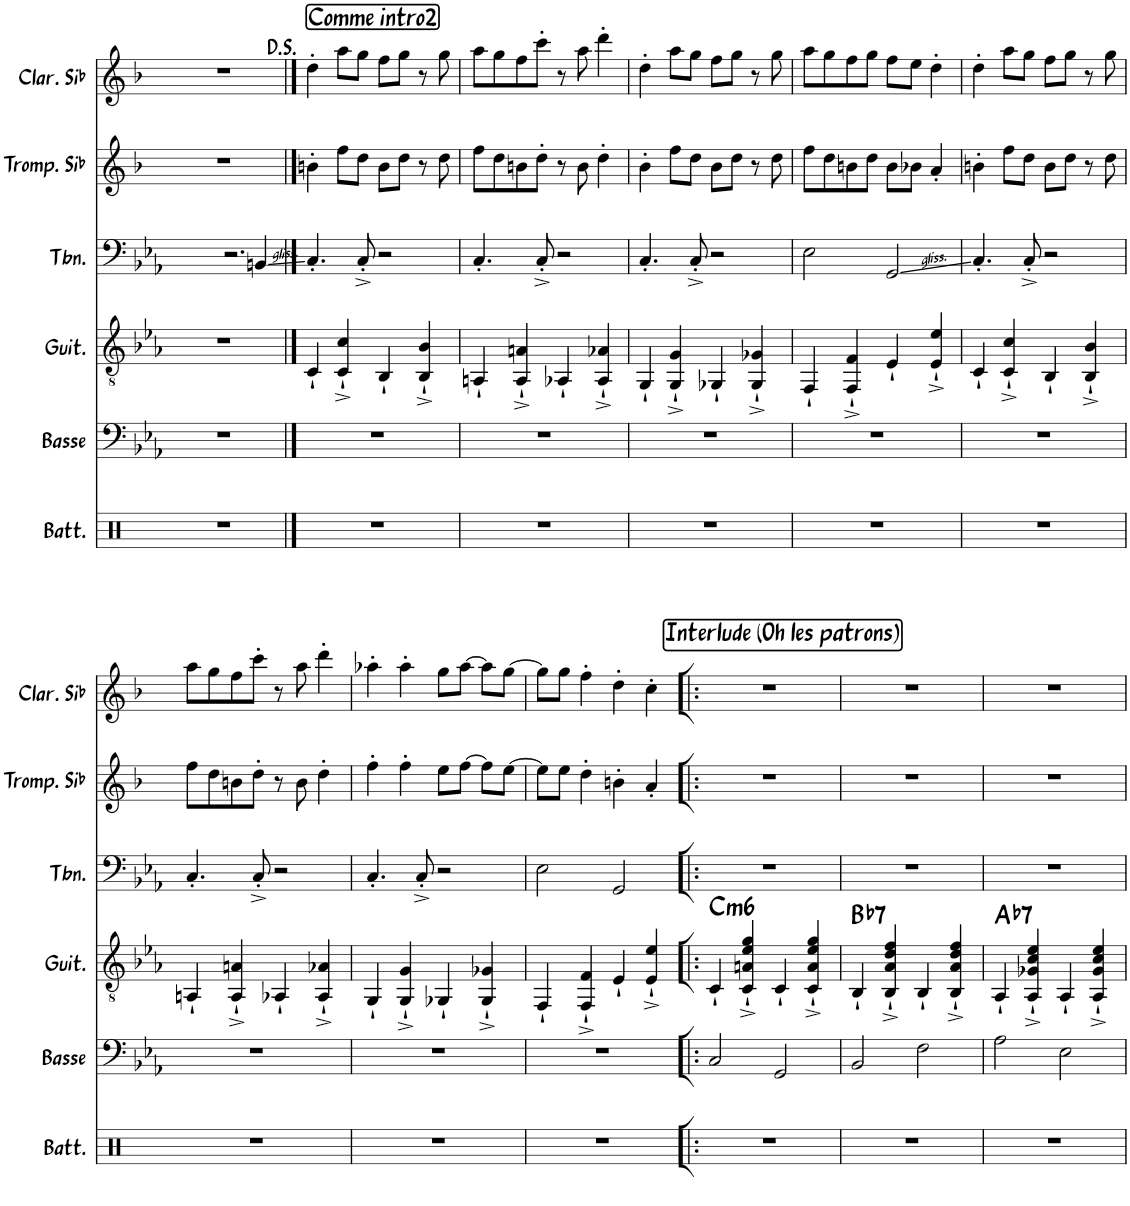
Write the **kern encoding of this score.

**kern	**kern	**kern	**harte	**kern	**kern	**kern
*part6	*part5	*part4	*part4	*part3	*part2	*part1
*staff6	*staff5	*staff4	*	*staff3	*staff2	*staff1
*I"Batterie	*I"Basse	*I"Guitare	*	*I"Trombone	*I"Trompette	*I"Clarinette
*I'Batt.	*I'Basse	*I'Guit.	*	*I'Tbn.	*	*
!!LO:PB:g=z
*clefX	*clefF4	*clefGv2	*	*clefF4	*clefG2	*clefG2
*	*Trd7c12	*	*	*	*Trd1c2	*Trd1c2
*k[]	*k[b-e-a-]	*k[b-e-a-]	*	*k[b-e-a-]	*k[b-]	*k[b-]
*M4/4	*M4/4	*M4/4	*	*M4/4	*M4/4	*M4/4
=88	=88	=88	=88	=88	=88	=88
1r	1r	1r	.	2.r	1r	1r
.	.	.	.	4BBn/	.	.
!!LO:REH:place=s1:a:rj:fs=14:t=Comme intro2
==89	==89	==89	==89	==89	==89	==89
1r	1r	4C`/	.	4.C'/	4bn'\	4dd'\
.	.	4C/`^ 4c/`^	.	.	8ff\L	8aa\L
.	.	.	.	8C'^/	8dd\J	8gg\J
.	.	4BB-`/	.	2r	8b\L	8ff\L
.	.	.	.	.	8dd\J	8gg\J
.	.	4BB-/`^ 4B-/`^	.	.	8r	8r
.	.	.	.	.	8dd\	8gg\
=90	=90	=90	=90	=90	=90	=90
1r	1r	4AAn`/	.	4.C'/	8ff\L	8aa\L
.	.	.	.	.	8dd\	8gg\
.	.	4AA/`^ 4An/`^	.	.	8bn\	8ff\
.	.	.	.	8C'^/	8dd'\J	8ccc'\J
.	.	4AA-X`/	.	2r	8r	8r
.	.	.	.	.	8b\	8aa\
.	.	4AA-/`^ 4A-X/`^	.	.	4dd'\	4ddd'\
=91	=91	=91	=91	=91	=91	=91
1r	1r	4GG`/	.	4.C'/	4b-'\	4dd'\
.	.	4GG/`^ 4G/`^	.	.	8ff\L	8aa\L
.	.	.	.	8C'^/	8dd\J	8gg\J
.	.	4GG-X`/	.	2r	8b-\L	8ff\L
.	.	.	.	.	8dd\J	8gg\J
.	.	4GG-/`^ 4G-X/`^	.	.	8r	8r
.	.	.	.	.	8dd\	8gg\
=92	=92	=92	=92	=92	=92	=92
1r	1r	4FF`/	.	2E-\	8ff\L	8aa\L
.	.	.	.	.	8dd\	8gg\
.	.	4FF/`^ 4F/`^	.	.	8bn\	8ff\
.	.	.	.	.	8dd\J	8gg\J
.	.	4E-`/	.	2GG/	8b\L	8ff\L
.	.	.	.	.	8b-X\J	8ee\J
.	.	4E-/`^ 4e-/`^	.	.	4a'/	4dd'\
=93	=93	=93	=93	=93	=93	=93
1r	1r	4C`/	.	4.C'/	4bn'\	4dd'\
.	.	4C/`^ 4c/`^	.	.	8ff\L	8aa\L
.	.	.	.	8C'^/	8dd\J	8gg\J
.	.	4BB-`/	.	2r	8b\L	8ff\L
.	.	.	.	.	8dd\J	8gg\J
.	.	4BB-/`^ 4B-/`^	.	.	8r	8r
.	.	.	.	.	8dd\	8gg\
!!LO:LB:g=z
=94	=94	=94	=94	=94	=94	=94
1r	1r	4AAn`/	.	4.C'/	8ff\L	8aa\L
.	.	.	.	.	8dd\	8gg\
.	.	4AA/`^ 4An/`^	.	.	8bn\	8ff\
.	.	.	.	8C'^/	8dd'\J	8ccc'\J
.	.	4AA-X`/	.	2r	8r	8r
.	.	.	.	.	8b\	8aa\
.	.	4AA-/`^ 4A-X/`^	.	.	4dd'\	4ddd'\
=95	=95	=95	=95	=95	=95	=95
1r	1r	4GG`/	.	4.C'/	4ff'\	4aa-X'\
.	.	4GG/`^ 4G/`^	.	.	4ff'\	4aa-'\
.	.	.	.	8C'^/	.	.
.	.	4GG-X`/	.	2r	8ee\L	8gg\L
.	.	.	.	.	[8ff\J	[8aa-\J
.	.	4GG-/`^ 4G-X/`^	.	.	8ff\L]	8aa-\L]
.	.	.	.	.	[8ee\J	[8gg\J
=96	=96	=96	=96	=96	=96	=96
1r	1r	4FF`/	.	2E-\	8ee\L]	8gg\L]
.	.	.	.	.	8ee\J	8gg\J
.	.	4FF/`^ 4F/`^	.	.	4dd'\	4ff'\
.	.	4E-`/	.	2GG/	4bn'\	4dd'\
.	.	4E-/`^ 4e-/`^	.	.	4a'/	4cc'\
!!LO:REH:place=s1:a:rj:fs=14:t=Interlude (Oh les patrons)
=97!|:	=97!|:	=97!|:	=97!|:	=97!|:	=97!|:	=97!|:
!	!	!	!LO:H:kt=m6	!	!	!
1r	2C/	4C`/	C:min6	1r	1r	1r
.	.	4C/`^ 4An/`^ 4e-/`^ 4g/`^	.	.	.	.
.	2GG/	4C`/	.	.	.	.
.	.	4C/`^ 4A/`^ 4e-/`^ 4g/`^	.	.	.	.
=98	=98	=98	=98	=98	=98	=98
!	!	!	!LO:H:kt=7	!	!	!
1r	2BB-/	4BB-`/	Bb:7	1r	1r	1r
.	.	4BB-/`^ 4A-/`^ 4d/`^ 4f/`^	.	.	.	.
.	2F\	4BB-`/	.	.	.	.
.	.	4BB-/`^ 4A-/`^ 4d/`^ 4f/`^	.	.	.	.
=99	=99	=99	=99	=99	=99	=99
!	!	!	!LO:H:kt=7	!	!	!
1r	2A-\	4AA-`/	Ab:7	1r	1r	1r
.	.	4AA-/`^ 4G-X/`^ 4c/`^ 4e-/`^	.	.	.	.
.	2E-\	4AA-`/	.	.	.	.
.	.	4AA-/`^ 4G-/`^ 4c/`^ 4e-/`^	.	.	.	.
=	=	=	=	=	=	=
*-	*-	*-	*-	*-	*-	*-
